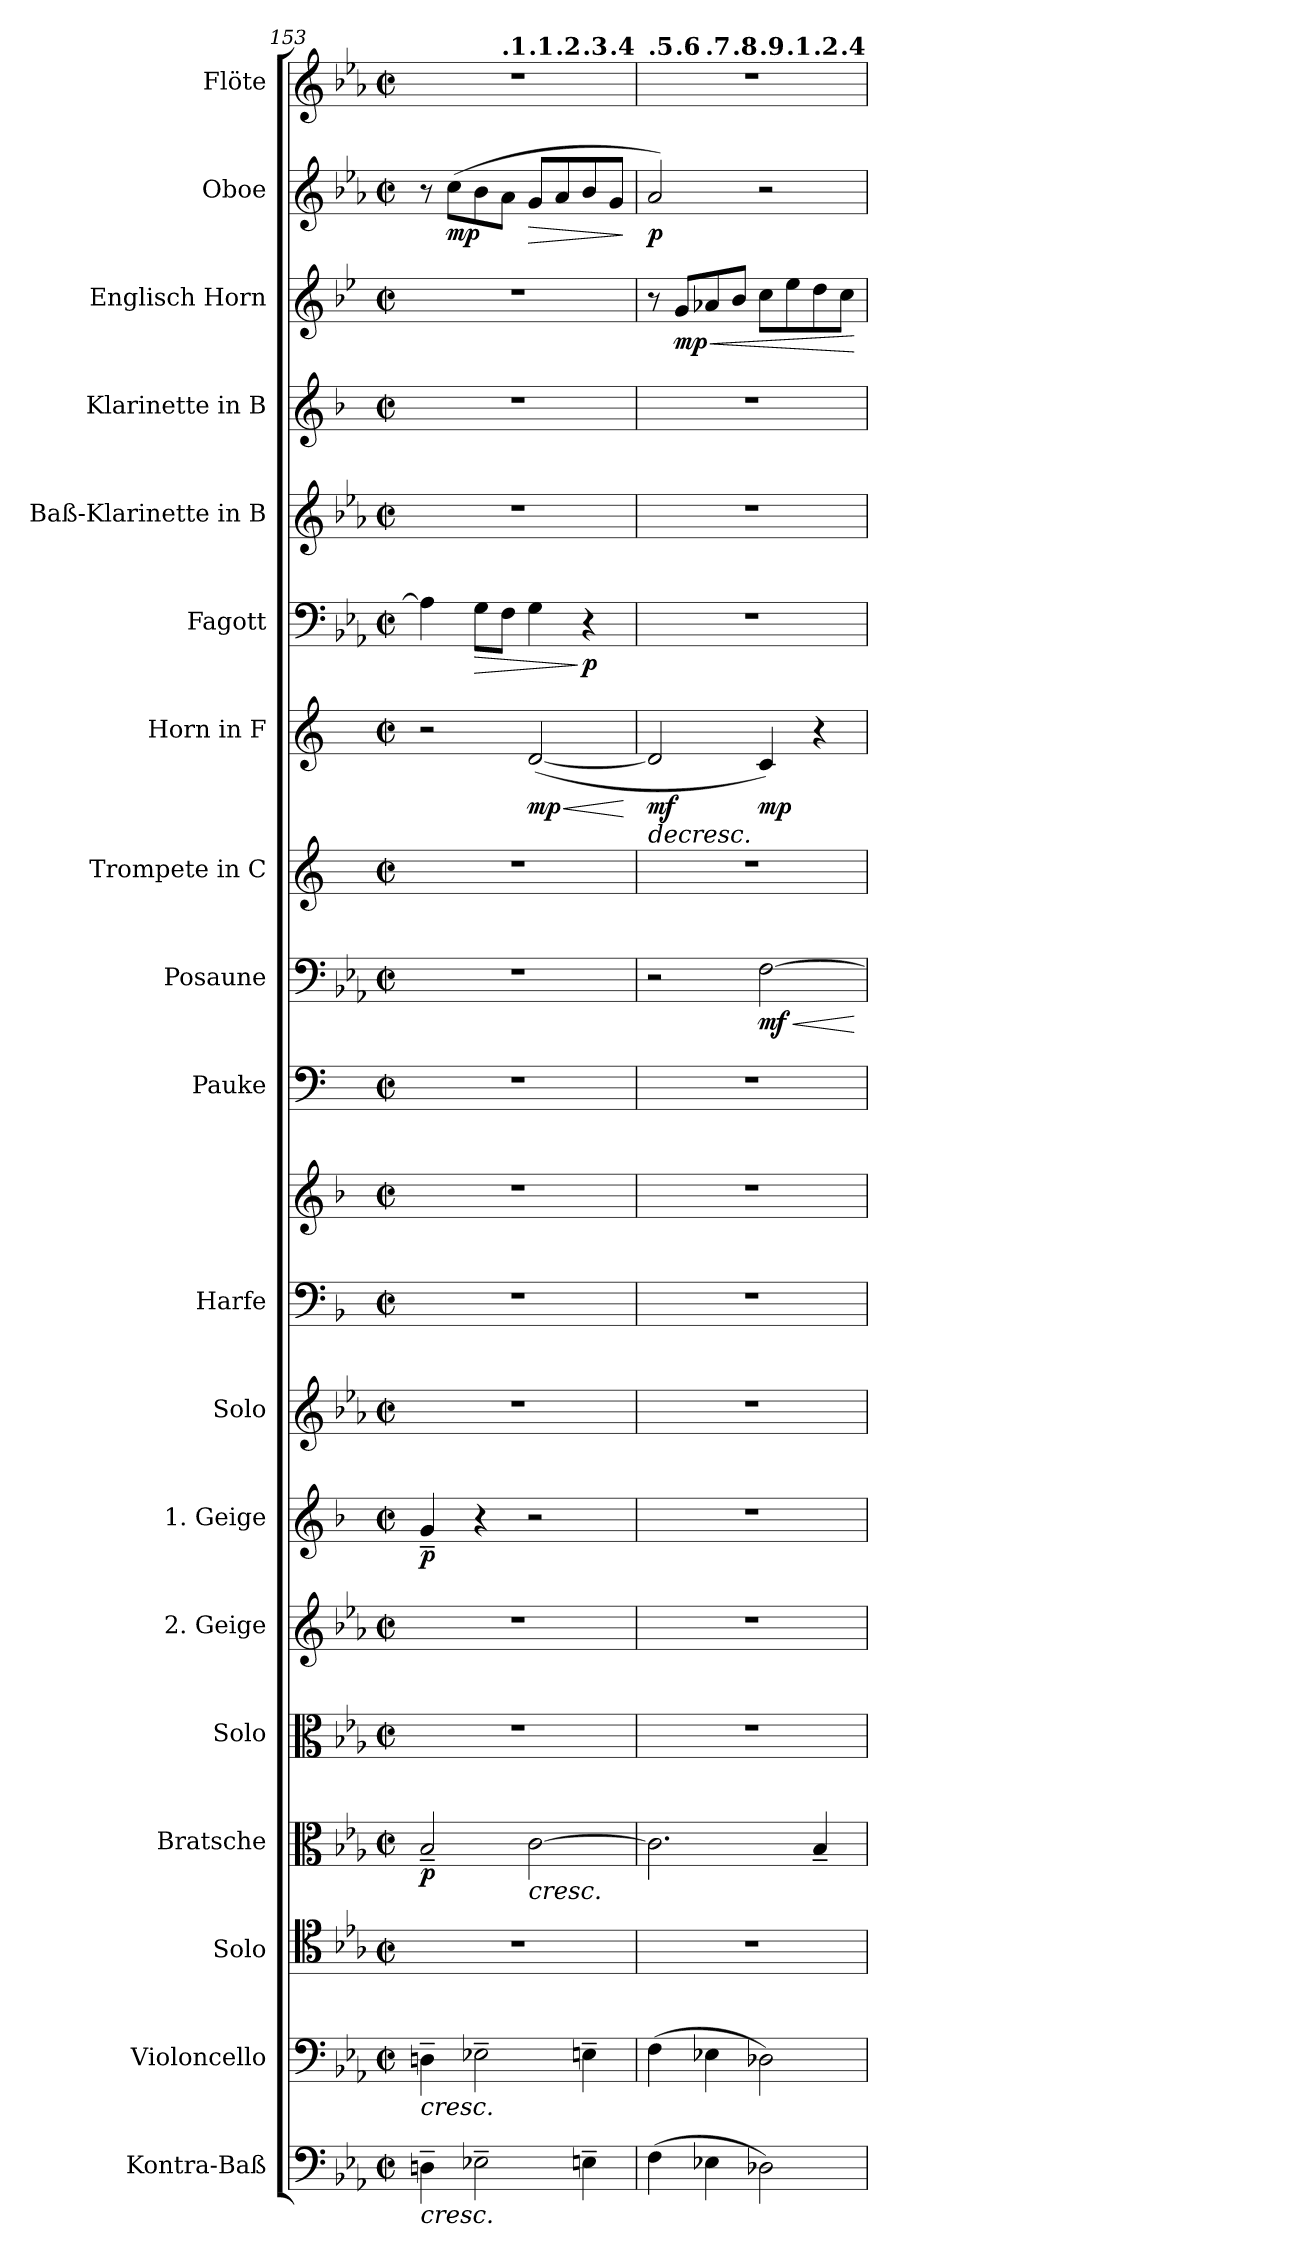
**kern	**kern	**kern	**kern	**dynam	**kern	**kern	**kern	**dynam	**kern	**kern	**kern	**kern	**kern	**dynam	**kern	**kern	**dynam	**kern	**dynam	**kern	**kern	**kern	**dynam	**kern	**dynam	**kern
*part19	*part18	*part17	*part16	*part16	*part15	*part14	*part13	*part13	*part12	*part11	*part11	*part10	*part9	*part9	*part8	*part7	*part7	*part6	*part6	*part5	*part4	*part3	*part3	*part2	*part2	*part1
*staff20	*staff19	*staff18	*staff17	*staff17	*staff16	*staff15	*staff14	*staff14	*staff13	*staff12	*staff11	*staff10	*staff9	*staff9	*staff8	*staff7	*staff7	*staff6	*staff6	*staff5	*staff4	*staff3	*staff3	*staff2	*staff2	*staff1
*I"Kontra-Baß	*I"Violoncello	*I"Solo	*I"Bratsche	*	*I"Solo	*I"2. Geige	*I"1. Geige	*	*I"Solo	*I"Harfe	*	*I"Pauke	*I"Posaune	*	*I"Trompete in C	*I"Horn in F	*	*I"Fagott	*	*I"Baß-Klarinette in B	*I"Klarinette in B	*I"Englisch Horn	*	*I"Oboe	*	*I"Flöte
*	*I'Vlc.	*I'Solo	*I'Br.	*	*I'Solo	*I'2. Gg	*I'1. Gg.	*	*I'Solo	*I'Hrf.	*	*I'Pk.	*I'Pos.	*	*I'Trp.	*I'Hr. F	*	*I'Fg.	*	*	*I'Kl. B	*I'E. H.	*	*I'Ob.	*	*I'Fl.
*clefF4	*clefF4	*clefC4	*clefC3	*	*clefC3	*clefG2	*clefG2	*	*clefG2	*clefF4	*clefG2	*clefF4	*clefF4	*	*clefG2	*clefG2	*	*clefF4	*	*clefG2	*clefG2	*clefG2	*	*clefG2	*	*clefG2
*ITrd7c12	*	*	*	*	*	*	*ITrd1c2	*	*	*ITrd1c2	*ITrd1c2	*	*	*	*	*ITrd4c7	*	*	*	*ITrd8c14	*ITrd1c2	*ITrd4c7	*	*	*	*
*k[b-e-a-]	*k[b-e-a-]	*k[b-e-a-]	*k[b-e-a-]	*	*k[b-e-a-]	*k[b-e-a-]	*k[b-e-a-]	*	*k[b-e-a-]	*k[b-e-a-]	*k[b-e-a-]	*k[]	*k[b-e-a-]	*	*k[]	*k[b-]	*	*k[b-e-a-]	*	*k[b-e-a-]	*k[b-e-a-]	*k[b-e-a-]	*	*k[b-e-a-]	*	*k[b-e-a-]
*M2/2	*M2/2	*M2/2	*M2/2	*	*M2/2	*M2/2	*M2/2	*	*M2/2	*M2/2	*M2/2	*M2/2	*M2/2	*	*M2/2	*M2/2	*	*M2/2	*	*M2/2	*M2/2	*M2/2	*	*M2/2	*	*M2/2
*met(c|)	*met(c|)	*met(c|)	*met(c|)	*	*met(c|)	*met(c|)	*met(c|)	*	*met(c|)	*met(c|)	*met(c|)	*met(c|)	*met(c|)	*	*met(c|)	*met(c|)	*	*met(c|)	*	*met(c|)	*met(c|)	*met(c|)	*	*met(c|)	*	*met(c|)
*MM120	*MM120	*MM120	*MM120	*	*MM120	*MM120	*MM120	*	*MM120	*MM120	*MM120	*MM120	*MM120	*	*MM120	*MM120	*	*MM120	*	*MM120	*MM120	*MM120	*	*MM120	*	*MM120
=153	=153	=153	=153	=153	=153	=153	=153	=153	=153	=153	=153	=153	=153	=153	=153	=153	=153	=153	=153	=153	=153	=153	=153	=153	=153	=153
!	!	!	!	!	!	!	!	!	!	!	!	!	!	!	!	!	!	!	!	!	!	!	!	!	!	!LO:TX:B:t=allmählich fließender
!	!LO:TX:b:i:t=cresc.	!	!	!	!	!	!	!	!	!	!	!	!	!	!	!	!	!	!	!	!	!	!	!	!	!
!LO:TX:b:i:t=cresc.	!	!	!	!	!	!	!	!	!	!	!	!	!	!	!	!	!	!	!	!	!	!	!	!	!	!
!	!	!	!	!LO:DY:b	!	!	!	!LO:DY:b	!	!	!	!	!	!	!	!	!	!	!	!	!	!	!	!	!	!
*	*	*	*	*	*	*	*	*	*	*	*	*	*	*	*	*	*	*	*	*	*	*	*	*	*	*^
*	*	*	*	*	*	*	*	*	*	*	*	*	*	*	*	*	*	*	*	*	*	*	*	*	*	*	*^
*	*	*	*	*	*	*	*	*	*	*	*	*	*	*	*	*	*	*	*	*	*	*	*	*	*	*	*	*^
*	*	*	*	*	*	*	*	*	*	*	*	*	*	*	*	*	*	*	*	*	*	*	*	*	*	*	*	*	*^
*	*	*	*	*	*	*	*	*	*	*	*	*	*	*	*	*	*	*	*	*	*	*	*	*	*	*	*	*	*	*^
4DDn~\	4Dn~\	1r	2B-~/	p	1r	1r	4f~/	p	1r	1r	1r	1r	1r	.	1r	2r	.	4A-\]	.	1r	1r	1r	.	8r	.	1r	4.ryy	2ryy	2ryy	2.ryy	4ryy
!	!	!	!	!	!	!	!	!	!	!	!	!	!	!	!	!	!	!	!	!	!	!	!	!	!LO:DY:b	!	!	!	!	!	!
.	.	.	.	.	.	.	.	.	.	.	.	.	.	.	.	.	.	.	.	.	.	.	.	(>8cc\L	mp	.	.	.	.	.	.
*	*	*	*	*	*	*	*	*	*	*	*	*	*	*	*	*	*	*	*	*	*	*	*	*	*	*MM120	*	*	*	*	*
!	!	!	!	!	!	!	!	!	!	!	!	!	!	!	!	!	!	!	!LO:HP:b	!	!	!	!	!	!	!	!	!	!	!	!
2EE-X~\	2E-X~\	.	.	.	.	.	4r	.	.	.	.	.	.	.	.	.	.	8G\L	>	.	.	.	.	8b-\	.	.	.	.	.	.	2.ryy
*	*	*	*	*	*	*	*	*	*	*	*	*	*	*	*	*	*	*	*	*	*	*	*	*	*	*MM120	*	*	*	*	*
!	!	!	!	!	!	!	!	!	!	!	!	!	!	!	!	!	!	!	!	!	!	!	!	!	!	!	!LO:TX:a:B:t=.1	!	!	!	!
.	.	.	.	.	.	.	.	.	.	.	.	.	.	.	.	.	.	8F\J	.	.	.	.	.	8a-\J	.	.	2ryy	.	.	.	.
*	*	*	*	*	*	*	*	*	*	*	*	*	*	*	*	*	*	*	*	*	*	*	*	*	*	*MM120	*	*	*	*	*
!	!	!	!	!	!	!	!	!	!	!	!	!	!	!	!	!	!	!	!	!	!	!	!	!	!	!	!	!LO:TX:a:B:t=.1	!	!	!
!	!	!	!LO:TX:b:i:t=cresc.	!	!	!	!	!	!	!	!	!	!	!	!	!	!	!	!	!	!	!	!	!	!	!	!	!	!	!	!
!	!	!	!	!	!	!	!	!	!	!	!	!	!	!	!	!	!LO:HP:b	!	!	!	!	!	!	!	!LO:HP:b	!	!	!	!	!	!
!	!	!	!	!	!	!	!	!	!	!	!	!	!	!	!	!	!LO:DY:n=1:b	!	!	!	!	!	!	!	!	!	!	!	!	!	!
.	.	.	[2c\	.	.	.	2r	.	.	.	.	.	.	.	.	(<[2G/	< mp	4G\	.	.	.	.	.	8g/L	>	.	.	2ryy	8ryy	.	.
*	*	*	*	*	*	*	*	*	*	*	*	*	*	*	*	*	*	*	*	*	*	*	*	*	*	*MM120	*	*	*	*	*
!	!	!	!	!	!	!	!	!	!	!	!	!	!	!	!	!	!	!	!	!	!	!	!	!	!	!	!	!	!LO:TX:a:B:t=.2	!	!
.	.	.	.	.	.	.	.	.	.	.	.	.	.	.	.	.	.	.	.	.	.	.	.	8a-/	.	.	.	.	4.ryy	.	.
*	*	*	*	*	*	*	*	*	*	*	*	*	*	*	*	*	*	*	*	*	*	*	*	*	*	*MM120	*	*	*	*	*
!	!	!	!	!	!	!	!	!	!	!	!	!	!	!	!	!	!	!	!	!	!	!	!	!	!	!	!	!	!	!LO:TX:a:B:t=.3	!
!	!	!	!	!	!	!	!	!	!	!	!	!	!	!	!	!	!	!	!LO:DY:n=1:b	!	!	!	!	!	!	!	!	!	!	!	!
4EEn~\	4En~\	.	.	.	.	.	.	.	.	.	.	.	.	.	.	.	.	4r	] p	.	.	.	.	8b-/	.	.	.	.	.	4ryy	.
*	*	*	*	*	*	*	*	*	*	*	*	*	*	*	*	*	*	*	*	*	*	*	*	*	*	*MM120	*	*	*	*	*
!	!	!	!	!	!	!	!	!	!	!	!	!	!	!	!	!	!	!	!	!	!	!	!	!	!	!	!LO:TX:a:B:t=.4	!	!	!	!
.	.	.	.	.	.	.	.	.	.	.	.	.	.	.	.	.	.	.	.	.	.	.	.	8g/J	.	.	8ryy	.	.	.	.
.	.	.	.	.	.	.	.	.	.	.	.	.	.	.	.	.	[	.	.	.	.	.	.	.	]	.	.	.	.	.	.
*	*	*	*	*	*	*	*	*	*	*	*	*	*	*	*	*	*	*	*	*	*	*	*	*	*	*v	*v	*v	*v	*v	*v
=154	=154	=154	=154	=154	=154	=154	=154	=154	=154	=154	=154	=154	=154	=154	=154	=154	=154	=154	=154	=154	=154	=154	=154	=154	=154	=154
*	*	*	*	*	*	*	*	*	*	*	*	*	*	*	*	*	*	*	*	*	*	*	*	*	*	*MM120
*	*	*	*	*	*	*	*	*	*	*	*	*	*	*	*	*	*	*	*	*	*	*	*	*	*	*^
*	*	*	*	*	*	*	*	*	*	*	*	*	*	*	*	*	*	*	*	*	*	*	*	*	*	*	*^
*	*	*	*	*	*	*	*	*	*	*	*	*	*	*	*	*	*	*	*	*	*	*	*	*	*	*	*	*^
*	*	*	*	*	*	*	*	*	*	*	*	*	*	*	*	*	*	*	*	*	*	*	*	*	*	*	*	*	*^
*	*	*	*	*	*	*	*	*	*	*	*	*	*	*	*	*	*	*	*	*	*	*	*	*	*	*	*	*	*	*^
!	!	!	!	!	!	!	!	!	!	!	!	!	!	!	!	!	!	!	!	!	!	!	!	!	!	!LO:TX:a:B:t=.5	!	!	!	!	!
!	!	!	!	!	!	!	!	!	!	!	!	!	!	!	!	!	!LO:HP:b	!	!	!	!	!	!	!	!	!	!	!	!	!	!
!	!	!	!	!	!	!	!	!	!	!	!	!	!	!	!	!	!LO:DY:n=1:b	!	!	!	!	!	!	!	!LO:DY:b	!	!	!	!	!	!
*	*	*	*	*	*	*	*	*	*	*	*	*	*	*	*	*	*	*	*	*	*	*	*	*	*	*	*	*	*	*	*^
(>4FF\	(>4F\	1r	2.c\]	.	1r	1r	1r	.	1r	1r	1r	1r	2r	.	1r	2G/]	> mf	1r	.	1r	1r	8r	.	2a-/)	p	1r	8ryy	4ryy	4.ryy	2ryy	2ryy	2.ryy
*	*	*	*	*	*	*	*	*	*	*	*	*	*	*	*	*	*	*	*	*	*	*	*	*	*	*MM120	*	*	*	*	*	*
!	!	!	!	!	!	!	!	!	!	!	!	!	!	!	!	!	!	!	!	!	!	!	!	!	!	!	!LO:TX:a:B:t=.6	!	!	!	!	!
!	!	!	!	!	!	!	!	!	!	!	!	!	!	!	!	!	!	!	!	!	!	!	!LO:HP:b	!	!	!	!	!	!	!	!	!
!	!	!	!	!	!	!	!	!	!	!	!	!	!	!	!	!	!	!	!	!	!	!	!LO:DY:n=1:b	!	!	!	!	!	!	!	!	!
.	.	.	.	.	.	.	.	.	.	.	.	.	.	.	.	.	.	.	.	.	.	8c/L	< mp	.	.	.	2..ryy	.	.	.	.	.
*	*	*	*	*	*	*	*	*	*	*	*	*	*	*	*	*	*	*	*	*	*	*	*	*	*	*MM120	*	*	*	*	*	*
!	!	!	!	!	!	!	!	!	!	!	!	!	!	!	!	!	!	!	!	!	!	!	!	!	!	!	!	!LO:TX:a:B:t=.7	!	!	!	!
4EE-X\	4E-X\	.	.	.	.	.	.	.	.	.	.	.	.	.	.	.	.	.	.	.	.	8d-X/	.	.	.	.	.	2.ryy	.	.	.	.
*	*	*	*	*	*	*	*	*	*	*	*	*	*	*	*	*	*	*	*	*	*	*	*	*	*	*MM120	*	*	*	*	*	*
!	!	!	!	!	!	!	!	!	!	!	!	!	!	!	!	!	!	!	!	!	!	!	!	!	!	!	!	!	!LO:TX:a:B:t=.8	!	!	!
.	.	.	.	.	.	.	.	.	.	.	.	.	.	.	.	.	.	.	.	.	.	8e-/J	.	.	.	.	.	.	2ryy	.	.	.
*	*	*	*	*	*	*	*	*	*	*	*	*	*	*	*	*	*	*	*	*	*	*	*	*	*	*MM120	*	*	*	*	*	*
!	!	!	!	!	!	!	!	!	!	!	!	!	!	!	!	!	!	!	!	!	!	!	!	!	!	!	!	!	!	!LO:TX:a:B:t=.9	!	!
!	!	!	!	!	!	!	!	!	!	!	!	!	!	!LO:HP:b	!	!	!	!	!	!	!	!	!	!	!	!	!	!	!	!	!	!
!	!	!	!	!	!	!	!	!	!	!	!	!	!	!LO:DY:n=1:b	!	!	!LO:DY:n=2:b	!	!	!	!	!	!	!	!	!	!	!	!	!	!	!
2DD-X\)	2D-X\)	.	.	.	.	.	.	.	.	.	.	.	[2F\	< mf	.	4F/)	mp	.	.	.	.	8f\L	.	2r	.	.	.	.	.	2ryy	8ryy	.
*	*	*	*	*	*	*	*	*	*	*	*	*	*	*	*	*	*	*	*	*	*	*	*	*	*	*MM122	*	*	*	*	*	*
!	!	!	!	!	!	!	!	!	!	!	!	!	!	!	!	!	!	!	!	!	!	!	!	!	!	!	!	!	!	!	!LO:TX:a:B:t=.1	!
.	.	.	.	.	.	.	.	.	.	.	.	.	.	.	.	.	.	.	.	.	.	8a-\	.	.	.	.	.	.	.	.	4.ryy	.
*	*	*	*	*	*	*	*	*	*	*	*	*	*	*	*	*	*	*	*	*	*	*	*	*	*	*MM122	*	*	*	*	*	*
!	!	!	!	!	!	!	!	!	!	!	!	!	!	!	!	!	!	!	!	!	!	!	!	!	!	!	!	!	!	!	!	!LO:TX:a:B:t=.2
.	.	.	4B-~/	.	.	.	.	.	.	.	.	.	.	.	.	4r	]	.	.	.	.	8g\	.	.	.	.	.	.	.	.	.	4ryy
*	*	*	*	*	*	*	*	*	*	*	*	*	*	*	*	*	*	*	*	*	*	*	*	*	*	*MM122	*	*	*	*	*	*
!	!	!	!	!	!	!	!	!	!	!	!	!	!	!	!	!	!	!	!	!	!	!	!	!	!	!	!	!	!LO:TX:a:B:t=.4	!	!	!
.	.	.	.	.	.	.	.	.	.	.	.	.	.	.	.	.	.	.	.	.	.	8f\J	.	.	.	.	.	.	8ryy	.	.	.
.	.	.	.	.	.	.	.	.	.	.	.	.	.	[	.	.	.	.	.	.	.	.	[	.	.	.	.	.	.	.	.	.
*	*	*	*	*	*	*	*	*	*	*	*	*	*	*	*	*	*	*	*	*	*	*	*	*	*	*v	*v	*v	*v	*v	*v	*v
=	=	=	=	=	=	=	=	=	=	=	=	=	=	=	=	=	=	=	=	=	=	=	=	=	=	=
*-	*-	*-	*-	*-	*-	*-	*-	*-	*-	*-	*-	*-	*-	*-	*-	*-	*-	*-	*-	*-	*-	*-	*-	*-	*-	*-
